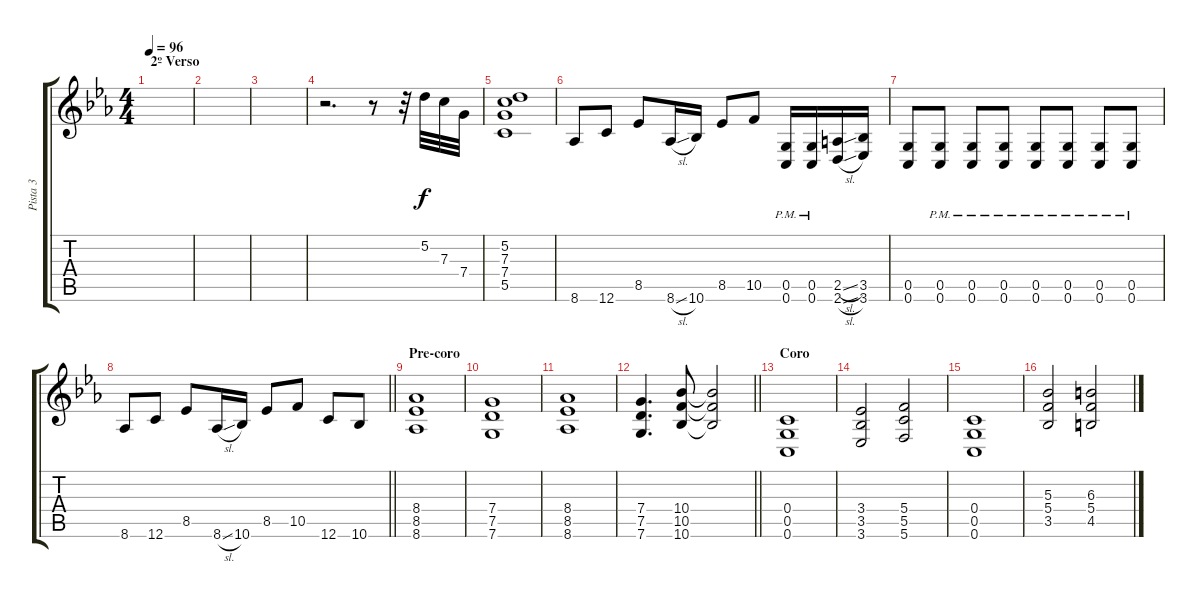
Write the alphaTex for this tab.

\track ("Pista 3" "Pista 3") {instrument overdrivenguitar}
\staff {score tabs}
\tuning (D4 A3 F3 C3 G2 C2) {hide}
\ts (4 4)
\section ("" "2º Verso")
\tempo 96
\clef g2
\ks eb
|
|
|
r.2{d} r.8 r.32 5.2.32 7.3.32 7.4.32 |
(5.2 7.3 7.4 5.5).1 |
8.6.8 12.6.8 8.5.8 8.6{sl}.16 10.6.16 8.5.8 10.5.8 (0.5{pm} 0.6{pm}).16 (0.5{pm} 0.6{pm}).16 (2.5{sl} 2.6{sl}).16 (3.5 3.6).16 |
(0.5 0.6).8 (0.5{pm} 0.6{pm}).8 (0.5{pm} 0.6{pm}).8 (0.5{pm} 0.6{pm}).8 (0.5{pm} 0.6{pm}).8 (0.5{pm} 0.6{pm}).8 (0.5{pm} 0.6{pm}).8 (0.5{pm} 0.6{pm}).8 |
\barLineRight lightlight
8.6.8 12.6.8 8.5.8 8.6{sl}.16 10.6.16 8.5.8 10.5.8 12.6.8 10.6.8 |
\section ("" "Pre-coro")
(8.4 8.5 8.6).1 |
(7.4 7.5 7.6).1 |
(8.4 8.5 8.6).1 |
\barLineRight lightlight
(7.4 7.5 7.6).4{d} (10.4 10.5 10.6).8 (10.4{t} 10.5{t} 10.6{t}).2 |
\section ("" "Coro")
(0.4 0.5 0.6).1 |
(3.4 3.5 3.6).2 (5.4 5.5 5.6).2 |
(0.4 0.5 0.6).1 |
(5.3 5.4 3.5).2 (6.3 5.4 4.5).2
